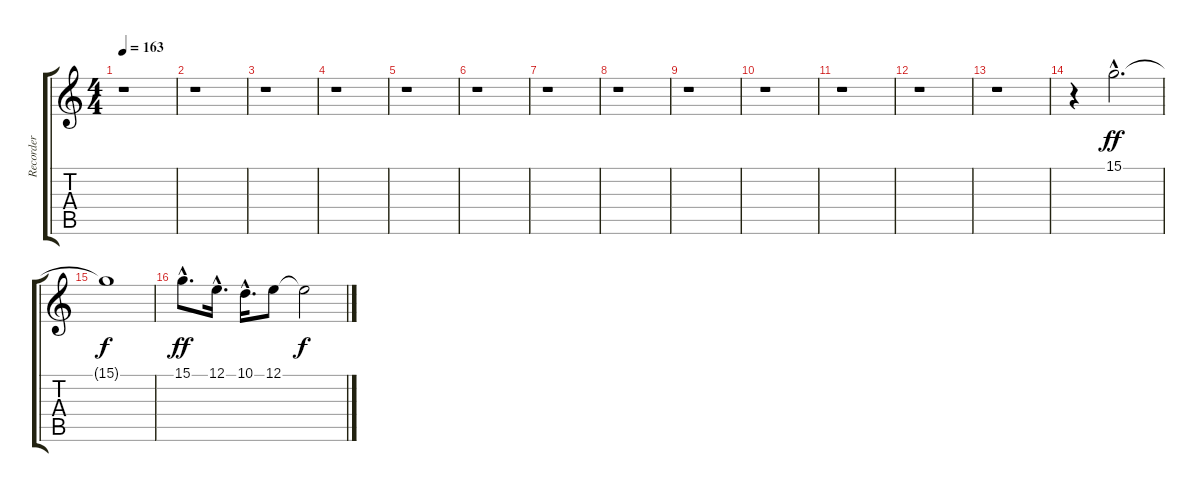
\track ("Recorder" "Recorder") {instrument recorder}
\staff {score tabs}
\tuning (E4 B3 G3 D3 A2 E2) {hide}
\ts (4 4)
\tempo 163
\clef g2
\ks c
r.1{dy ff} |
r.1 |
r.1 |
r.1 |
r.1 |
r.1 |
r.1 |
r.1 |
r.1 |
r.1 |
r.1 |
r.1 |
r.1 |
r.4 15.1{hac}.2{d} |
15.1{t}.1{dy f} |
15.1{hac}.8{d dy ff} 12.1{hac}.16{d} 10.1{hac}.16{d} 12.1.8 12.1{t}.2{dy f}
